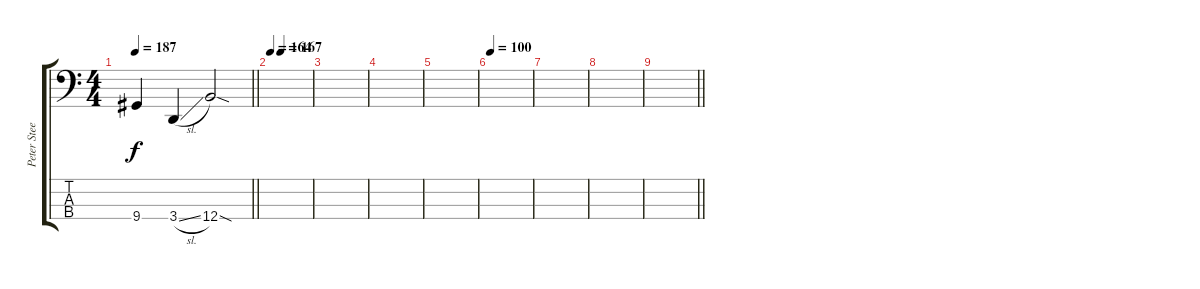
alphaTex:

\track ("Peter Steele" "Peter Stee") {instrument electricbasspick}
\staff {score tabs}
\tuning (D2 A1 E1 B0) {hide}
\ts (4 4)
\tempo 187
\clef f4
\barLineRight lightlight
\ks c
9.4{t}.4{dy f} 3.4{sl}.4 12.4{sod}.2 |
\tempo 164
\tempo (167 0.25)
|
|
|
|
\tempo 100
|
|
|
\barLineRight lightlight
